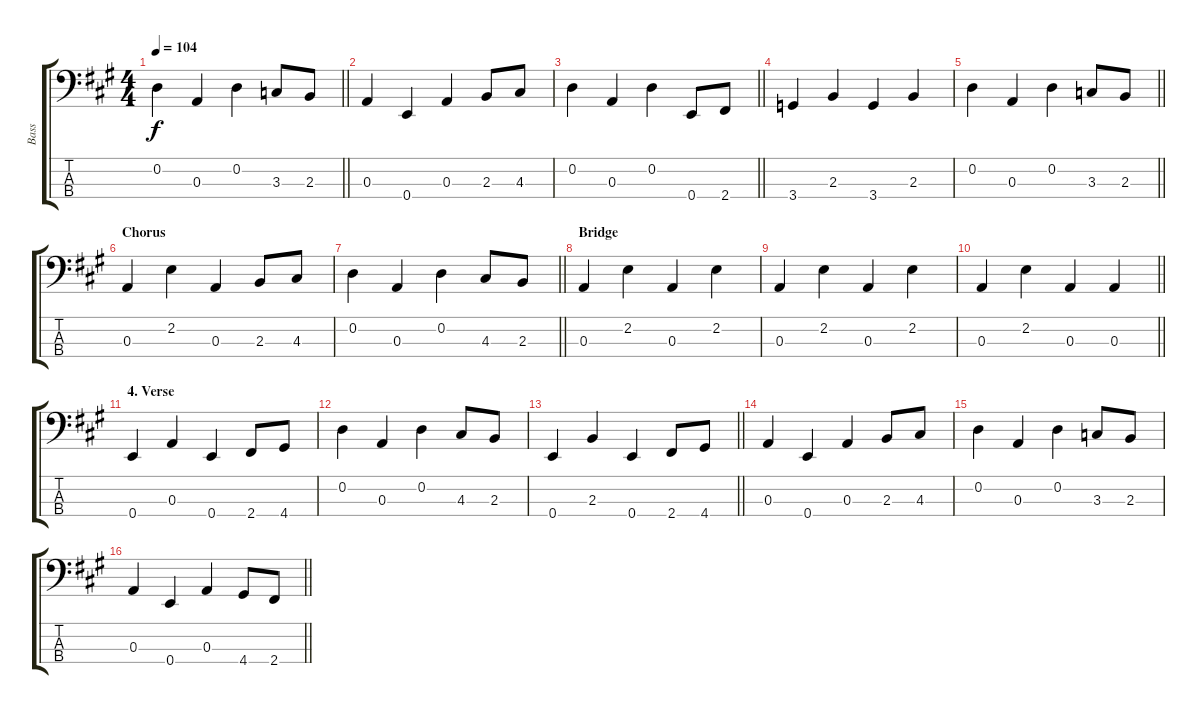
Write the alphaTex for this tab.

\track ("Bass" "Bass") {instrument acousticbass}
\staff {score tabs}
\tuning (G2 D2 A1 E1) {hide}
\ts (4 4)
\tempo 104
\clef f4
\barLineRight lightlight
\ks a
0.2.4{dy f} 0.3.4 0.2.4 3.3.8 2.3.8 |
0.3.4 0.4.4 0.3.4 2.3.8 4.3.8 |
\barLineRight lightlight
0.2.4 0.3.4 0.2.4 0.4.8 2.4.8 |
3.4.4 2.3.4 3.4.4 2.3.4 |
\barLineRight lightlight
0.2.4 0.3.4 0.2.4 3.3.8 2.3.8 |
\section ("" "Chorus")
0.3.4 2.2.4 0.3.4 2.3.8 4.3.8 |
\barLineRight lightlight
0.2.4 0.3.4 0.2.4 4.3.8 2.3.8 |
\section ("" "Bridge")
0.3.4 2.2.4 0.3.4 2.2.4 |
0.3.4 2.2.4 0.3.4 2.2.4 |
\barLineRight lightlight
0.3.4 2.2.4 0.3.4 0.3.4 |
\section ("" "4. Verse")
0.4.4 0.3.4 0.4.4 2.4.8 4.4.8 |
0.2.4 0.3.4 0.2.4 4.3.8 2.3.8 |
\barLineRight lightlight
0.4.4 2.3.4 0.4.4 2.4.8 4.4.8 |
0.3.4 0.4.4 0.3.4 2.3.8 4.3.8 |
0.2.4 0.3.4 0.2.4 3.3.8 2.3.8 |
\barLineRight lightlight
0.3.4 0.4.4 0.3.4 4.4.8 2.4.8
